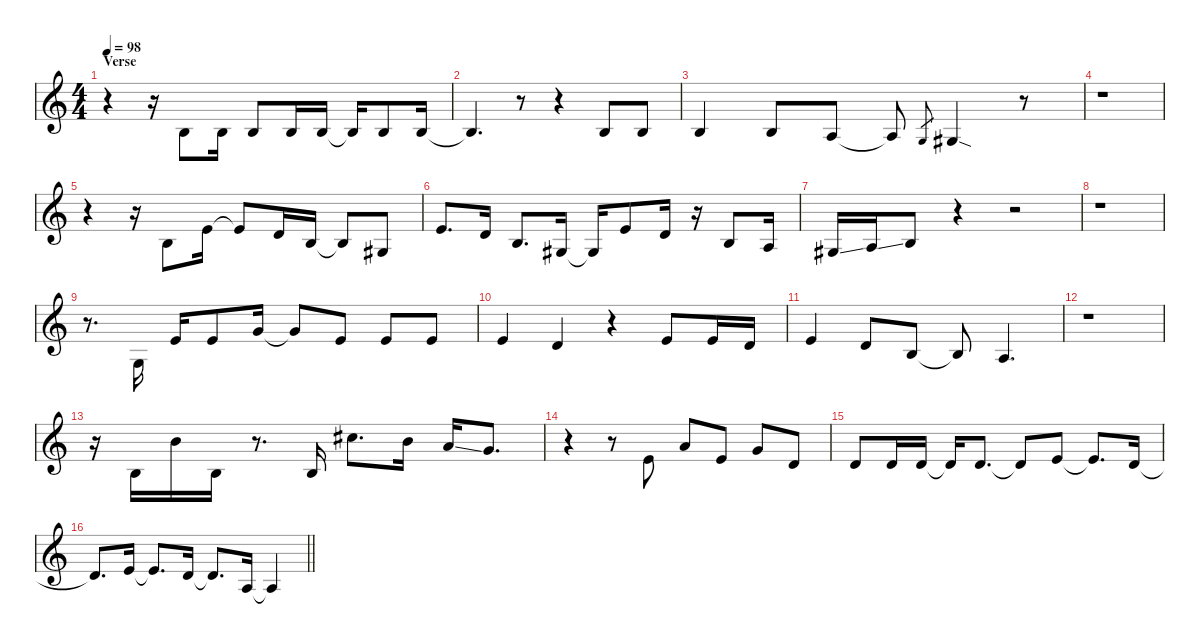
\defaultSystemsLayout 4
\hideDynamics
\bracketExtendMode nobrackets
\singleTrackTrackNamePolicy hidden
\multiTrackTrackNamePolicy hidden
\firstSystemTrackNameMode fullname
\firstSystemTrackNameOrientation horizontal
\otherSystemsTrackNameOrientation horizontal
\track ("Vocals 1" "clar.") {instrument clarinet}
\staff {score}
\tuning (E4 B3 G3 D3 A2 E2)
\ts (4 4)
\section ("" "Verse")
\tempo 98
\clef g2
\ks c
r.4{dy f beam Down} r.16{beam Down} 0.2.8{beam Up} 0.2.16{beam Up} 0.2.8{beam Up} 0.2.16{beam Up} 0.2.16{beam Up} 0.2{t}.16{beam Up} 0.2.8{beam Up} 0.2.16{beam Up} |
0.2{t}.4{d beam Up} r.8{beam Up} r.4{beam Up} 0.2.8{beam Up} 0.2.8{beam Up} |
0.2.4{beam Up} 0.2.8{beam Up} 2.3.8{beam Up} 2.3{t}.8{beam Up} 0.3.8{gr dy mf beam Up} 1.3{sod acc #}.4{dy f beam Up} r.8{beam Up} |
r.1{beam Down} |
r.4{beam Down} r.16{beam Down} 0.2.8{beam Up} 0.1.16{beam Up} 0.1{t}.8{beam Up} 3.2.16{beam Up} 0.2.16{beam Up} 0.2{t}.8{beam Up} 1.3{acc #}.8{beam Up} |
0.1.8{d beam Up} 3.2.16{beam Up} 0.2.8{d beam Up} 1.3{acc #}.16{beam Up} 1.3{t acc #}.16{beam Up} 0.1.8{beam Up} 3.2.16{beam Up} r.16{beam Up} 0.2.8{beam Up} 2.3.16{beam Up} |
1.3{ss acc #}.16{beam Up} 2.3{ss}.16{beam Up} 4.3.8{beam Up} r.4{beam Up} r.2{beam Up} |
r.1{beam Down} |
r.8{d beam Down} 0.3.16{beam Up} 0.1.16{beam Up} 0.1.8{beam Up} 3.1.16{beam Up} 3.1{t}.8{beam Up} 0.1.8{beam Up} 0.1.8{beam Up} 0.1.8{beam Up} |
0.1.4{beam Up} 3.2.4{beam Up} r.4{beam Up} 0.1.8{beam Up} 0.1.16{beam Up} 3.2.16{beam Up} |
0.1.4{beam Up} 3.2.8{beam Up} 4.3.8{beam Up} 4.3{t}.8{beam Up} 2.3.4{d beam Up} |
r.1{beam Down} |
r.16{beam Down} 0.2.16{beam Up} 7.1.16{beam Up} 0.2.16{beam Up} r.8{d beam Up} 0.2.16{beam Up} 9.1{acc #}.8{d beam Down} 7.1.16{beam Down} 5.1{ss}.16{beam Up} 3.1.8{d beam Up} |
r.4{beam Down} r.8{beam Down} 0.1.8{beam Up} 5.1.8{beam Up} 0.1.8{beam Up} 3.1.8{beam Up} 3.2.8{beam Up} |
3.2.8{beam Up} 3.2.16{beam Up} 3.2.16{beam Up} 3.2{t}.16{beam Up} 3.2.8{d beam Up} 3.2{t}.8{beam Up} 0.1.8{beam Up} 0.1{t}.8{d beam Up} 3.2.16{beam Up} |
\barLineRight lightlight
3.2{t}.8{d beam Up} 0.1.16{beam Up} 0.1{t}.8{d beam Up} 7.3.16{beam Up} 7.3{t}.8{d beam Up} 2.3.16{beam Up} 2.3{t}.4{beam Up}
